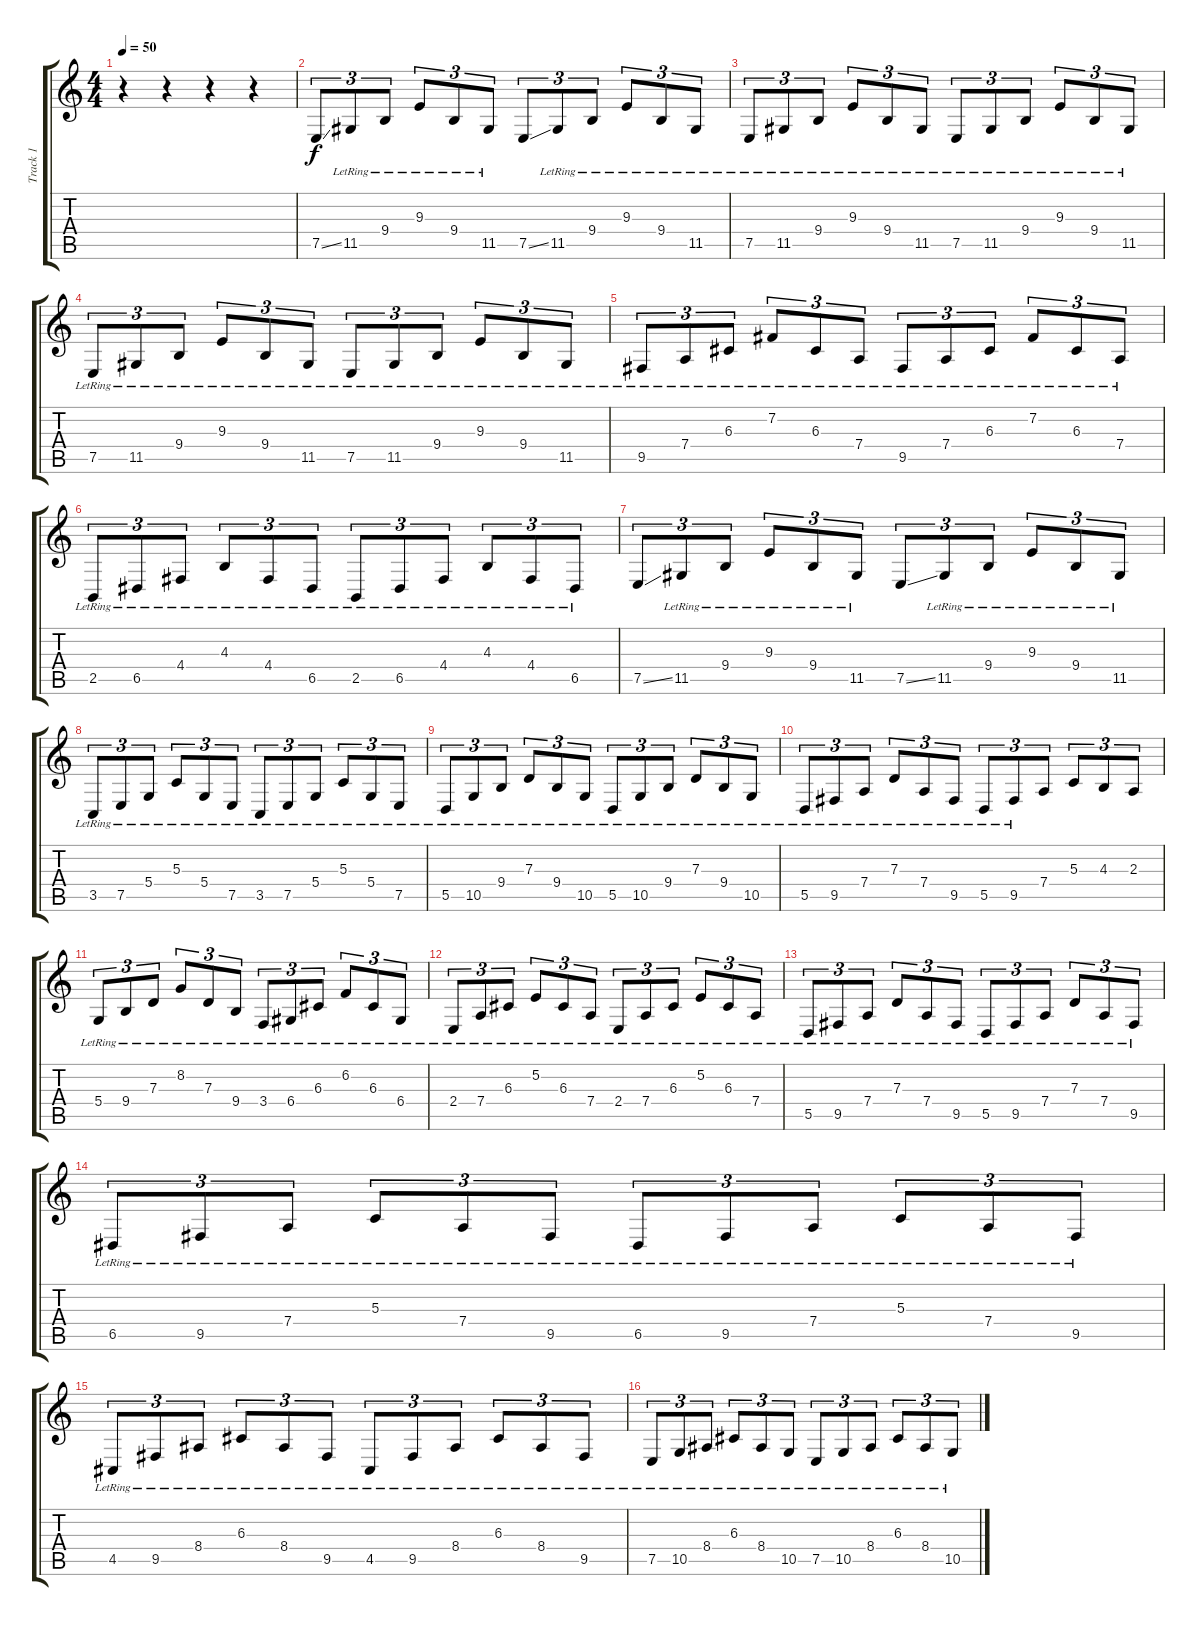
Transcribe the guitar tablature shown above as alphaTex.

\track ("Track 1" "Track 1") {instrument voiceoohs}
\staff {score tabs}
\tuning (E4 B3 G3 D3 A2 E2) {hide}
\ts (4 4)
\tempo 50
\clef g2
\ks c
r.4{dy f instrument voiceoohs} r.4 r.4 r.4 |
7.5{ss}.8{tu (3 2)} 11.5{lr}.8{tu (3 2)} 9.4{lr}.8{tu (3 2)} 9.3{lr}.8{tu (3 2)} 9.4{lr}.8{tu (3 2)} 11.5{lr}.8{tu (3 2)} 7.5{ss}.8{tu (3 2)} 11.5{lr}.8{tu (3 2)} 9.4{lr}.8{tu (3 2)} 9.3{lr}.8{tu (3 2)} 9.4{lr}.8{tu (3 2)} 11.5{lr}.8{tu (3 2)} |
7.5{lr}.8{tu (3 2)} 11.5{lr}.8{tu (3 2)} 9.4{lr}.8{tu (3 2)} 9.3{lr}.8{tu (3 2)} 9.4{lr}.8{tu (3 2)} 11.5{lr}.8{tu (3 2)} 7.5{lr}.8{tu (3 2)} 11.5{lr}.8{tu (3 2)} 9.4{lr}.8{tu (3 2)} 9.3{lr}.8{tu (3 2)} 9.4{lr}.8{tu (3 2)} 11.5{lr}.8{tu (3 2)} |
7.5{lr}.8{tu (3 2)} 11.5{lr}.8{tu (3 2)} 9.4{lr}.8{tu (3 2)} 9.3{lr}.8{tu (3 2)} 9.4{lr}.8{tu (3 2)} 11.5{lr}.8{tu (3 2)} 7.5{lr}.8{tu (3 2)} 11.5{lr}.8{tu (3 2)} 9.4{lr}.8{tu (3 2)} 9.3{lr}.8{tu (3 2)} 9.4{lr}.8{tu (3 2)} 11.5{lr}.8{tu (3 2)} |
9.5{lr}.8{tu (3 2)} 7.4{lr}.8{tu (3 2)} 6.3{lr}.8{tu (3 2)} 7.2{lr}.8{tu (3 2)} 6.3{lr}.8{tu (3 2)} 7.4{lr}.8{tu (3 2)} 9.5{lr}.8{tu (3 2)} 7.4{lr}.8{tu (3 2)} 6.3{lr}.8{tu (3 2)} 7.2{lr}.8{tu (3 2)} 6.3{lr}.8{tu (3 2)} 7.4{lr}.8{tu (3 2)} |
2.5{lr}.8{tu (3 2)} 6.5{lr}.8{tu (3 2)} 4.4{lr}.8{tu (3 2)} 4.3{lr}.8{tu (3 2)} 4.4{lr}.8{tu (3 2)} 6.5{lr}.8{tu (3 2)} 2.5{lr}.8{tu (3 2)} 6.5{lr}.8{tu (3 2)} 4.4{lr}.8{tu (3 2)} 4.3{lr}.8{tu (3 2)} 4.4{lr}.8{tu (3 2)} 6.5{lr}.8{tu (3 2)} |
7.5{ss}.8{tu (3 2)} 11.5{lr}.8{tu (3 2)} 9.4{lr}.8{tu (3 2)} 9.3{lr}.8{tu (3 2)} 9.4{lr}.8{tu (3 2)} 11.5{lr}.8{tu (3 2)} 7.5{ss}.8{tu (3 2)} 11.5{lr}.8{tu (3 2)} 9.4{lr}.8{tu (3 2)} 9.3{lr}.8{tu (3 2)} 9.4{lr}.8{tu (3 2)} 11.5{lr}.8{tu (3 2)} |
3.5{lr}.8{tu (3 2)} 7.5{lr}.8{tu (3 2)} 5.4{lr}.8{tu (3 2)} 5.3{lr}.8{tu (3 2)} 5.4{lr}.8{tu (3 2)} 7.5{lr}.8{tu (3 2)} 3.5{lr}.8{tu (3 2)} 7.5{lr}.8{tu (3 2)} 5.4{lr}.8{tu (3 2)} 5.3{lr}.8{tu (3 2)} 5.4{lr}.8{tu (3 2)} 7.5{lr}.8{tu (3 2)} |
5.5{lr}.8{tu (3 2)} 10.5{lr}.8{tu (3 2)} 9.4{lr}.8{tu (3 2)} 7.3{lr}.8{tu (3 2)} 9.4{lr}.8{tu (3 2)} 10.5{lr}.8{tu (3 2)} 5.5{lr}.8{tu (3 2)} 10.5{lr}.8{tu (3 2)} 9.4{lr}.8{tu (3 2)} 7.3{lr}.8{tu (3 2)} 9.4{lr}.8{tu (3 2)} 10.5{lr}.8{tu (3 2)} |
5.5{lr}.8{tu (3 2)} 9.5{lr}.8{tu (3 2)} 7.4{lr}.8{tu (3 2)} 7.3{lr}.8{tu (3 2)} 7.4{lr}.8{tu (3 2)} 9.5{lr}.8{tu (3 2)} 5.5{lr}.8{tu (3 2)} 9.5{lr}.8{tu (3 2)} 7.4.8{tu (3 2)} 5.3.8{tu (3 2)} 4.3.8{tu (3 2)} 2.3.8{tu (3 2)} |
5.4{lr}.8{tu (3 2)} 9.4{lr}.8{tu (3 2)} 7.3{lr}.8{tu (3 2)} 8.2{lr}.8{tu (3 2)} 7.3{lr}.8{tu (3 2)} 9.4{lr}.8{tu (3 2)} 3.4{lr}.8{tu (3 2)} 6.4{lr}.8{tu (3 2)} 6.3{lr}.8{tu (3 2)} 6.2{lr}.8{tu (3 2)} 6.3{lr}.8{tu (3 2)} 6.4{lr}.8{tu (3 2)} |
2.4{lr}.8{tu (3 2)} 7.4{lr}.8{tu (3 2)} 6.3{lr}.8{tu (3 2)} 5.2{lr}.8{tu (3 2)} 6.3{lr}.8{tu (3 2)} 7.4{lr}.8{tu (3 2)} 2.4{lr}.8{tu (3 2)} 7.4{lr}.8{tu (3 2)} 6.3{lr}.8{tu (3 2)} 5.2{lr}.8{tu (3 2)} 6.3{lr}.8{tu (3 2)} 7.4{lr}.8{tu (3 2)} |
5.5{lr}.8{tu (3 2)} 9.5{lr}.8{tu (3 2)} 7.4{lr}.8{tu (3 2)} 7.3{lr}.8{tu (3 2)} 7.4{lr}.8{tu (3 2)} 9.5{lr}.8{tu (3 2)} 5.5{lr}.8{tu (3 2)} 9.5{lr}.8{tu (3 2)} 7.4{lr}.8{tu (3 2)} 7.3{lr}.8{tu (3 2)} 7.4{lr}.8{tu (3 2)} 9.5{lr}.8{tu (3 2)} |
6.5{lr}.8{tu (3 2)} 9.5{lr}.8{tu (3 2)} 7.4{lr}.8{tu (3 2)} 5.3{lr}.8{tu (3 2)} 7.4{lr}.8{tu (3 2)} 9.5{lr}.8{tu (3 2)} 6.5{lr}.8{tu (3 2)} 9.5{lr}.8{tu (3 2)} 7.4{lr}.8{tu (3 2)} 5.3{lr}.8{tu (3 2)} 7.4{lr}.8{tu (3 2)} 9.5{lr}.8{tu (3 2)} |
4.5{lr}.8{tu (3 2)} 9.5{lr}.8{tu (3 2)} 8.4{lr}.8{tu (3 2)} 6.3{lr}.8{tu (3 2)} 8.4{lr}.8{tu (3 2)} 9.5{lr}.8{tu (3 2)} 4.5{lr}.8{tu (3 2)} 9.5{lr}.8{tu (3 2)} 8.4{lr}.8{tu (3 2)} 6.3{lr}.8{tu (3 2)} 8.4{lr}.8{tu (3 2)} 9.5{lr}.8{tu (3 2)} |
7.5{lr}.8{tu (3 2)} 10.5{lr}.8{tu (3 2)} 8.4{lr}.8{tu (3 2)} 6.3{lr}.8{tu (3 2)} 8.4{lr}.8{tu (3 2)} 10.5{lr}.8{tu (3 2)} 7.5{lr}.8{tu (3 2)} 10.5{lr}.8{tu (3 2)} 8.4{lr}.8{tu (3 2)} 6.3{lr}.8{tu (3 2)} 8.4{lr}.8{tu (3 2)} 10.5{lr}.8{tu (3 2)}
